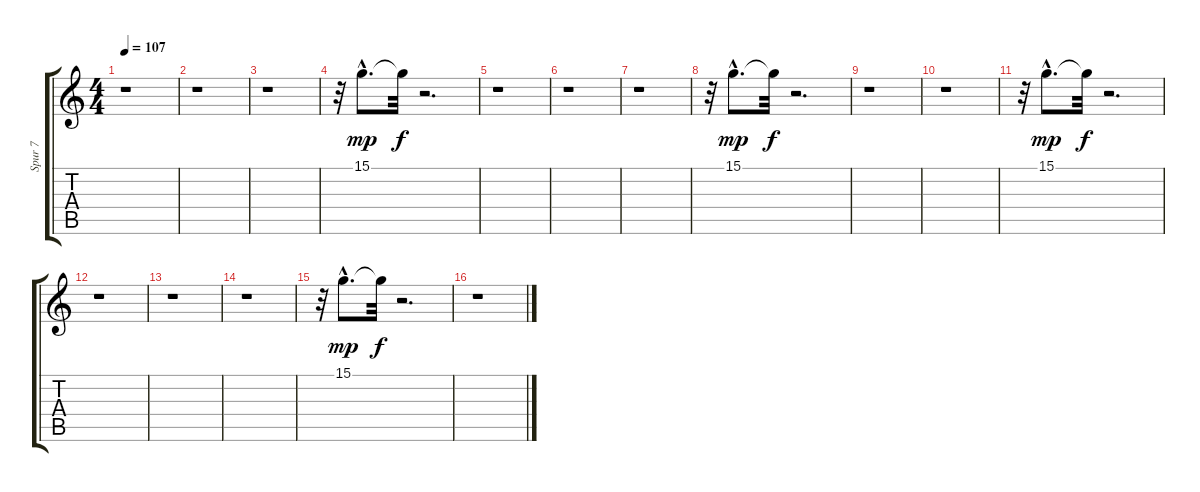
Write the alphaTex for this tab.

\track ("Spur 7" "Spur 7") {instrument acousticgrandpiano}
\staff {score tabs}
\tuning (E4 B3 G3 D3 A2 E2) {hide}
\ts (4 4)
\tempo 107
\clef g2
\ks c
r.1{dy f} |
r.1 |
r.1 |
r.32 15.1{hac}.8{d dy mp} 15.1{t}.32{dy f} r.2{d} |
r.1 |
r.1 |
r.1 |
r.32 15.1{hac}.8{d dy mp} 15.1{t}.32{dy f} r.2{d} |
r.1 |
r.1 |
r.32 15.1{hac}.8{d dy mp} 15.1{t}.32{dy f} r.2{d} |
r.1 |
r.1 |
r.1 |
r.32 15.1{hac}.8{d dy mp} 15.1{t}.32{dy f} r.2{d} |
r.1
